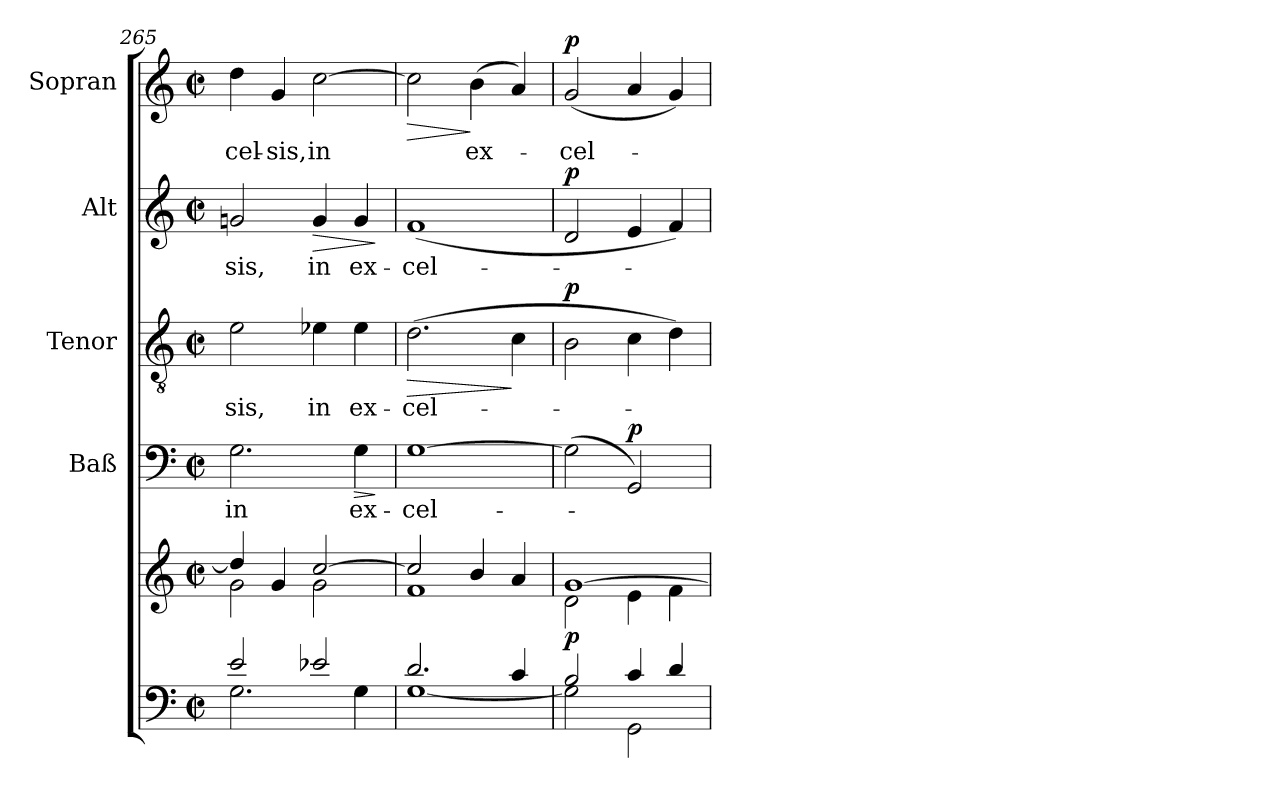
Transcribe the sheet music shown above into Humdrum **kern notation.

**kern	**kern	**dynam	**kern	**text	**dynam	**kern	**text	**dynam	**kern	**text	**dynam	**kern	**text	**dynam
*part5	*part5	*part5	*part4	*part4	*part4	*part3	*part3	*part3	*part2	*part2	*part2	*part1	*part1	*part1
*staff6	*staff5	*staff5/6	*staff4	*staff4	*staff4	*staff3	*staff3	*staff3	*staff2	*staff2	*staff2	*staff1	*staff1	*staff1
*	*	*	*I"Baß	*	*	*I"Tenor	*	*	*I"Alt	*	*	*I"Sopran	*	*
*	*	*	*I'Baß	*	*	*I'Ten	*	*	*I'Alt	*	*	*I'Sop	*	*
*clefF4	*clefG2	*	*clefF4	*	*	*clefGv2	*	*	*clefG2	*	*	*clefG2	*	*
*k[]	*k[]	*	*k[]	*	*	*k[]	*	*	*k[]	*	*	*k[]	*	*
*C:	*C:	*	*C:	*	*	*C:	*	*	*C:	*	*	*C:	*	*
*M2/2	*M2/2	*	*M2/2	*	*	*M2/2	*	*	*M2/2	*	*	*M2/2	*	*
*met(c|)	*met(c|)	*	*met(c|)	*	*	*met(c|)	*	*	*met(c|)	*	*	*met(c|)	*	*
=265	=265	=265	=265	=265	=265	=265	=265	=265	=265	=265	=265	=265	=265	=265
*^	*^	*	*	*	*	*	*	*	*	*	*	*	*	*
!	!	!	!	!	!	!LO:LY:b	!	!	!LO:LY:b	!	!	!LO:LY:b	!	!	!LO:LY:b	!
2e/	2.G\	4dd/]	2g\	.	2.G\	in	.	2e\	-sis,	.	2gn/	-sis,	.	4dd\	-cel-	.
!	!	!	!	!	!	!	!	!	!	!	!	!	!	!	!LO:LY:b	!
.	.	4g/	.	.	.	.	.	.	.	.	.	.	.	4g/	-sis,	.
!	!	!	!	!	!	!	!	!	!LO:LY:b	!	!	!LO:LY:b	!LO:HP:b	!	!LO:LY:b	!
2e-X/	.	[>2cc/	2g\	.	.	.	.	4e-X\	in	.	4g/	in	>	[2cc\	in	.
!	!	!	!	!	!	!LO:LY:b	!LO:HP:b	!	!LO:LY:b	!	!	!LO:LY:b	!	!	!	!
.	4G\	.	.	.	4G\	ex-	>	4e-\	ex-	.	4g/	ex-	.	.	.	.
*v	*v	*	*	*	*	*	*	*	*	*	*	*	*	*	*	*
*	*v	*v	*	*	*	*	*	*	*	*	*	*	*	*	*
.	.	.	.	.	]	.	.	.	.	.	]	.	.	.
=266	=266	=266	=266	=266	=266	=266	=266	=266	=266	=266	=266	=266	=266	=266
*^	*^	*	*	*	*	*	*	*	*	*	*	*	*	*
!	!	!	!	!	!	!LO:LY:b	!	!	!LO:LY:b	!LO:HP:b	!	!LO:LY:b	!	!	!	!LO:HP:b
2.d/	[<1G	2cc/]	1f	.	[1G	-cel-	.	(>2.d\	-cel-	>	(<1f	-cel-	.	2cc\]	.	>
!	!	!	!	!	!	!	!	!	!	!	!	!	!	!	!LO:LY:b	!
.	.	4b/	.	.	.	.	.	.	.	.	.	.	.	(>4b\	ex-	]
4c/	.	4a/	.	.	.	.	.	4c\	.	]	.	.	.	4a/)	.	.
=267	=267	=267	=267	=267	=267	=267	=267	=267	=267	=267	=267	=267	=267	=267	=267	=267
!	!	!	!	!LO:DY:b	!	!	!	!	!	!LO:DY:b	!	!	!LO:DY:a	!	!LO:LY:b	!LO:DY:a
2B/	2G\]	[>1g	2d\	p	(>2G\]	.	.	2B\	.	p	2d/	.	p	(<2g/	-cel-	p
!	!	!	!	!	!	!	!LO:DY:a	!	!	!	!	!	!	!	!	!
4c/	2GG\	.	4e\	.	2GG/)	.	p	4c\	.	.	4e/	.	.	4a/	.	.
4d/	.	.	4f\	.	.	.	.	4d\)	.	.	4f/)	.	.	4g/)	.	.
*v	*v	*	*	*	*	*	*	*	*	*	*	*	*	*	*	*
*	*v	*v	*	*	*	*	*	*	*	*	*	*	*	*	*
=	=	=	=	=	=	=	=	=	=	=	=	=	=	=
*-	*-	*-	*-	*-	*-	*-	*-	*-	*-	*-	*-	*-	*-	*-
